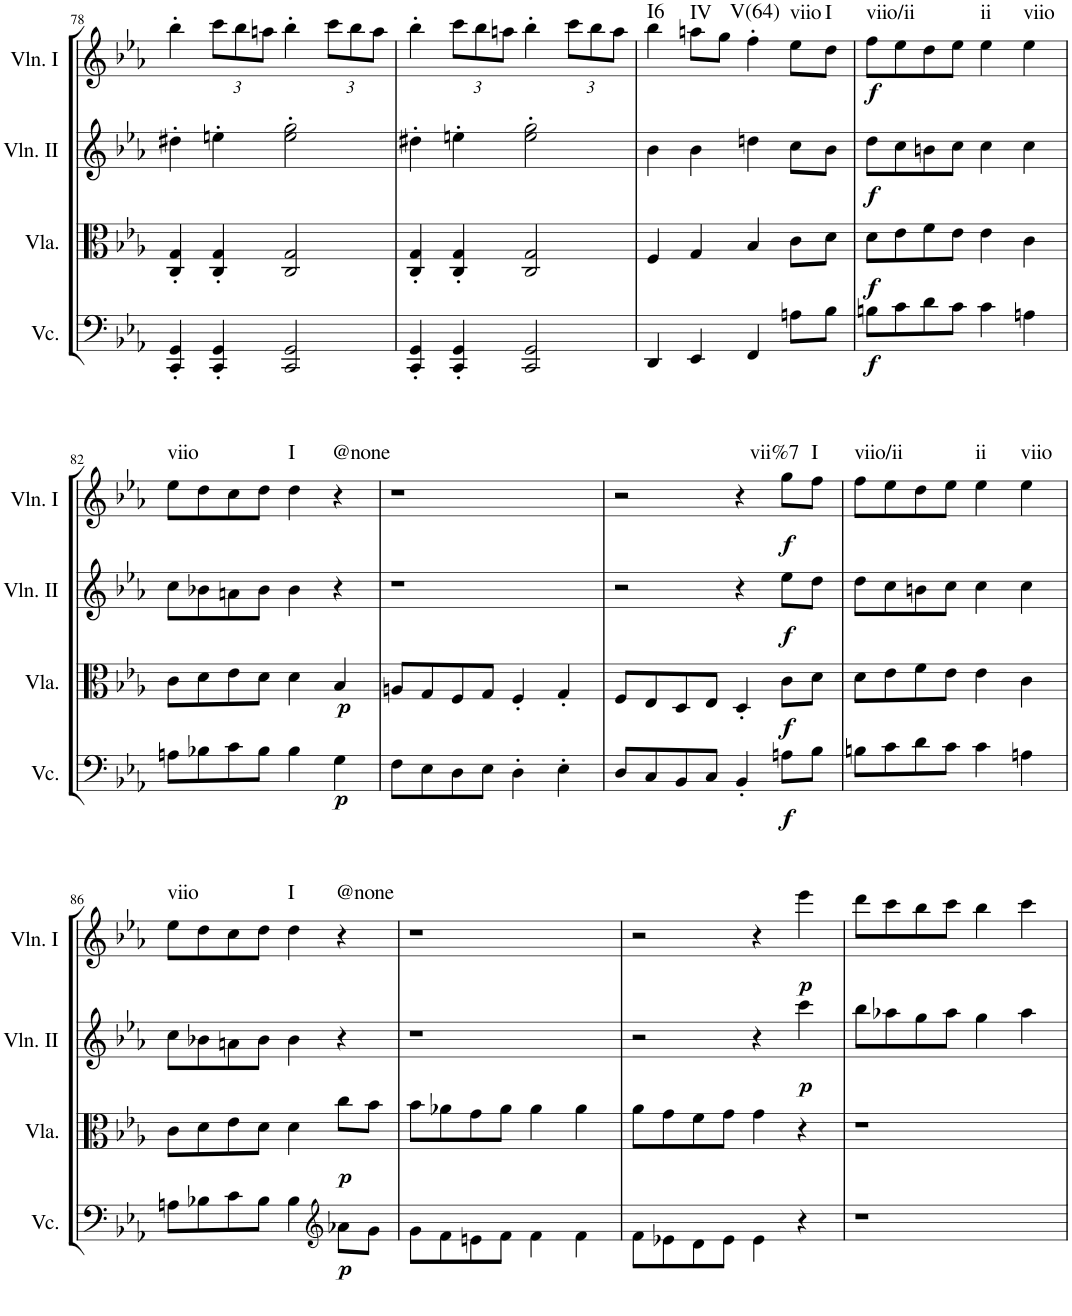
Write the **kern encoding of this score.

**kern	**dynam	**kern	**dynam	**kern	**dynam	**kern	**dynam	**harte
*part4	*part4	*part3	*part3	*part2	*part2	*part1	*part1	*part1
*staff4	*staff4	*staff3	*staff3	*staff2	*staff2	*staff1	*staff1	*
*I"Violoncello	*	*I"Viola	*	*I"Violin II	*	*I"Violin I	*	*
*I'Vc.	*	*I'Vla.	*	*I'Vln. II	*	*I'Vln. I	*	*
!!LO:PB:g=z
*clefF4	*	*clefC3	*	*clefG2	*	*clefG2	*	*
*k[b-e-a-]	*	*k[b-e-a-]	*	*k[b-e-a-]	*	*k[b-e-a-]	*	*
*M2/2	*	*M2/2	*	*M2/2	*	*M2/2	*	*
*met(c|)	*	*met(c|)	*	*met(c|)	*	*met(c|)	*	*
=78	=78	=78	=78	=78	=78	=78	=78	=78
4CC/' 4GG/'	.	4C/' 4G/'	.	4dd#X'\	.	4bb-'\	.	.
*	*	*	*	*	*	*Xbrackettup	*	*
4CC/' 4GG/'	.	4C/' 4G/'	.	4een'\	.	12ccc\L	.	.
.	.	.	.	.	.	12bb-\	.	.
.	.	.	.	.	.	12aan\J	.	.
2CC/ 2GG/	.	2C/ 2G/	.	2ee\' 2gg\'	.	4bb-'\	.	.
.	.	.	.	.	.	12ccc\L	.	.
.	.	.	.	.	.	12bb-\	.	.
.	.	.	.	.	.	12aa\J	.	.
=79	=79	=79	=79	=79	=79	=79	=79	=79
4CC/' 4GG/'	.	4C/' 4G/'	.	4dd#X'\	.	4bb-'\	.	.
4CC/' 4GG/'	.	4C/' 4G/'	.	4een'\	.	12ccc\L	.	.
.	.	.	.	.	.	12bb-\	.	.
.	.	.	.	.	.	12aan\J	.	.
2CC/ 2GG/	.	2C/ 2G/	.	2ee\' 2gg\'	.	4bb-'\	.	.
.	.	.	.	.	.	12ccc\L	.	.
.	.	.	.	.	.	12bb-\	.	.
.	.	.	.	.	.	12aa\J	.	.
=80	=80	=80	=80	=80	=80	=80	=80	=80
!	!	!	!	!	!	!	!	!LO:H:kt=I6
4DD/	.	4F/	.	4b-\	.	4bb-\	.	N
!	!	!	!	!	!	!	!	!LO:H:kt=IV
4EE-/	.	4G/	.	4b-\	.	8aan\L	.	N
.	.	.	.	.	.	8gg\J	.	.
!	!	!	!	!	!	!	!	!LO:H:kt=V(64)
4FF/	.	4B-/	.	4ddn\	.	4ff'\	.	N
!	!	!	!	!	!	!	!	!LO:H:kt=viio
8An\L	.	8c\L	.	8cc\L	.	8ee-\L	.	N
!	!	!	!	!	!	!	!	!LO:H:kt=I
8B-\J	.	8d\J	.	8b-\J	.	8dd\J	.	N
=81	=81	=81	=81	=81	=81	=81	=81	=81
!	!LO:DY:b	!	!LO:DY:b	!	!LO:DY:b	!	!LO:DY:b	!LO:H:kt=viio/ii
8Bn\L	f	8d\L	f	8dd\L	f	8ff\L	f	N
8c\	.	8e-\	.	8cc\	.	8ee-\	.	.
8d\	.	8f\	.	8bn\	.	8dd\	.	.
8c\J	.	8e-\J	.	8cc\J	.	8ee-\J	.	.
!	!	!	!	!	!	!	!	!LO:H:kt=ii
4c\	.	4e-\	.	4cc\	.	4ee-\	.	N
!	!	!	!	!	!	!	!	!LO:H:kt=viio
4An\	.	4c\	.	4cc\	.	4ee-\	.	N
!!LO:LB:g=z
=82	=82	=82	=82	=82	=82	=82	=82	=82
!	!	!	!	!	!	!	!	!LO:H:kt=viio
8An\L	.	8c\L	.	8cc\L	.	8ee-\L	.	N
8B-X\	.	8d\	.	8b-X\	.	8dd\	.	.
8c\	.	8e-\	.	8an\	.	8cc\	.	.
8B-\J	.	8d\J	.	8b-\J	.	8dd\J	.	.
!	!	!	!	!	!	!	!	!LO:H:kt=I
4B-\	.	4d\	.	4b-\	.	4dd\	.	N
!	!LO:DY:b	!	!LO:DY:b	!	!	!	!	!LO:H:kt=@none
4G\	p	4B-/	p	4r	.	4r	.	N
=83	=83	=83	=83	=83	=83	=83	=83	=83
8F\L	.	8An/L	.	1r	.	1r	.	.
8E-\	.	8G/	.	.	.	.	.	.
8D\	.	8F/	.	.	.	.	.	.
8E-\J	.	8G/J	.	.	.	.	.	.
4D'\	.	4F'/	.	.	.	.	.	.
4E-'\	.	4G'/	.	.	.	.	.	.
=84	=84	=84	=84	=84	=84	=84	=84	=84
8D/L	.	8F/L	.	2r	.	2r	.	.
8C/	.	8E-/	.	.	.	.	.	.
8BB-/	.	8D/	.	.	.	.	.	.
8C/J	.	8E-/J	.	.	.	.	.	.
4BB-'/	.	4D'/	.	4r	.	4r	.	.
!	!LO:DY:b	!	!LO:DY:b	!	!LO:DY:b	!	!LO:DY:b	!LO:H:kt=vii%7
8An\L	f	8c\L	f	8ee-\L	f	8gg\L	f	N
!	!	!	!	!	!	!	!	!LO:H:kt=I
8B-\J	.	8d\J	.	8dd\J	.	8ff\J	.	N
=85	=85	=85	=85	=85	=85	=85	=85	=85
!	!	!	!	!	!	!	!	!LO:H:kt=viio/ii
8Bn\L	.	8d\L	.	8dd\L	.	8ff\L	.	N
8c\	.	8e-\	.	8cc\	.	8ee-\	.	.
8d\	.	8f\	.	8bn\	.	8dd\	.	.
8c\J	.	8e-\J	.	8cc\J	.	8ee-\J	.	.
!	!	!	!	!	!	!	!	!LO:H:kt=ii
4c\	.	4e-\	.	4cc\	.	4ee-\	.	N
!	!	!	!	!	!	!	!	!LO:H:kt=viio
4An\	.	4c\	.	4cc\	.	4ee-\	.	N
!!LO:LB:g=z
=86	=86	=86	=86	=86	=86	=86	=86	=86
!	!	!	!	!	!	!	!	!LO:H:kt=viio
8An\L	.	8c\L	.	8cc\L	.	8ee-\L	.	N
8B-X\	.	8d\	.	8b-X\	.	8dd\	.	.
8c\	.	8e-\	.	8an\	.	8cc\	.	.
8B-\J	.	8d\J	.	8b-\J	.	8dd\J	.	.
!	!	!	!	!	!	!	!	!LO:H:kt=I
4B-\	.	4d\	.	4b-\	.	4dd\	.	N
*clefG2	*	*	*	*	*	*	*	*
!	!LO:DY:b	!	!LO:DY:b	!	!	!	!	!LO:H:kt=@none
8a-X\L	p	8cc\L	p	4r	.	4r	.	N
8g\J	.	8b-\J	.	.	.	.	.	.
=87	=87	=87	=87	=87	=87	=87	=87	=87
8g\L	.	8b-\L	.	1r	.	1r	.	.
8f\	.	8a-X\	.	.	.	.	.	.
8en\	.	8g\	.	.	.	.	.	.
8f\J	.	8a-\J	.	.	.	.	.	.
4f\	.	4a-\	.	.	.	.	.	.
4f\	.	4a-\	.	.	.	.	.	.
=88	=88	=88	=88	=88	=88	=88	=88	=88
8f\L	.	8a-\L	.	2r	.	2r	.	.
8e-X\	.	8g\	.	.	.	.	.	.
8d\	.	8f\	.	.	.	.	.	.
8e-\J	.	8g\J	.	.	.	.	.	.
4e-\	.	4g\	.	4r	.	4r	.	.
!	!	!	!	!	!LO:DY:b	!	!LO:DY:b	!
4r	.	4r	.	4ccc\	p	4eee-\	p	.
=89	=89	=89	=89	=89	=89	=89	=89	=89
1r	.	1r	.	8bb-\L	.	8ddd\L	.	.
.	.	.	.	8aa-X\	.	8ccc\	.	.
.	.	.	.	8gg\	.	8bb-\	.	.
.	.	.	.	8aa-\J	.	8ccc\J	.	.
.	.	.	.	4gg\	.	4bb-\	.	.
.	.	.	.	4aa-\	.	4ccc\	.	.
=	=	=	=	=	=	=	=	=
*-	*-	*-	*-	*-	*-	*-	*-	*-
